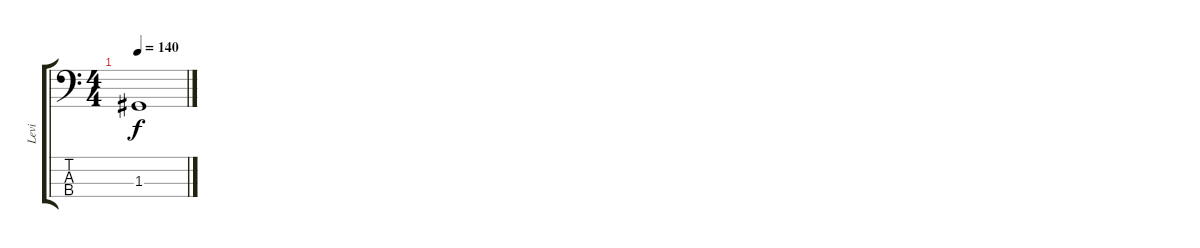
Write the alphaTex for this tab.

\track ("Levi" "Levi") {instrument electricbasspick}
\staff {score tabs}
\tuning (F2 C2 G1 C1) {hide}
\ts (4 4)
\tempo 140
\clef f4
\ks c
1.3{t}.1{dy f}
